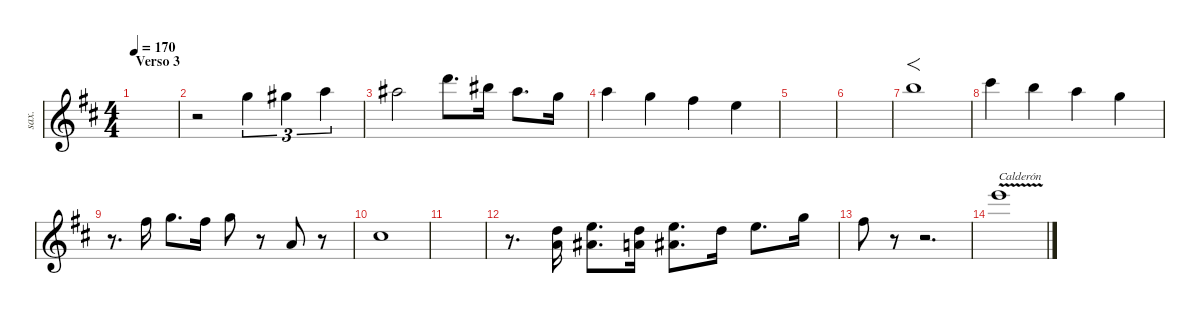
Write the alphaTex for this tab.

\defaultSystemsLayout 4
\hideDynamics
\useSystemSignSeparator
\otherSystemsTrackNameOrientation horizontal
\extendBarLines
\track ("Sax. T" "sax.") {instrument tenorsax}
\staff {score}
\tuning (E4 B3 G3 D3 A2 E2)
\displaytranspose 14
\ts (4 4)
\section ("" "Verso 3")
\tempo 170
\clef g2
\ks d
|
r.2{beam Down} 1.1{acc forcenatural}.4{tu (3 2) beam Down} 2.1{acc #}.4{tu (3 2) beam Down} 3.1{acc forcenatural}.4{tu (3 2) beam Down} |
4.1{acc #}.2{beam Down} 8.1{acc forcenatural}.8{d beam Down} 6.1{acc #}.16{beam Down} 4.1{acc #}.8{d beam Down} 1.1{acc forcenatural}.16{beam Down} |
3.1{acc forcenatural}.4{beam Down} 1.1{acc forcenatural}.4{beam Down} 0.1{acc #}.4{beam Down} 3.2{acc forcenatural}.4{beam Down} |
|
|
5.1{acc forcenatural}.1{f beam Down} |
7.1{acc #}.4{beam Down} 5.1{acc forcenatural}.4{beam Down} 3.1{acc forcenatural}.4{beam Down} 1.1{acc forcenatural}.4{beam Down} |
r.8{d beam Down} 0.1{acc #}.16{dy mf beam Down} 1.1{acc forcenatural}.8{d beam Down} 0.1{acc #}.16{beam Down} 1.1{acc forcenatural}.8{beam Down} r.8{beam Down} 0.3{acc forcenatural}.8{beam Up} r.8{beam Up} |
0.2{acc #}.1{beam Down} |
|
r.8{d beam Down} (1.2{acc forcenatural} 0.3{acc forcenatural}).16{dy f beam Down} (3.2{acc forcenatural} 1.3{acc #}).8{d beam Down} (1.2{acc forcenatural} 0.3{acc forcenatural}).16{beam Down} (3.2{acc forcenatural} 1.3{acc #}).8{d beam Down} 1.2{acc forcenatural}.16{beam Down} 3.2{acc forcenatural}.8{d beam Down} 1.1{acc forcenatural}.16{beam Down} |
0.1{acc #}.8{beam Down} r.8{beam Down} r.2{d beam Down} |
10.1{v acc forcenatural}.1{txt "Calderón" beam Down}
